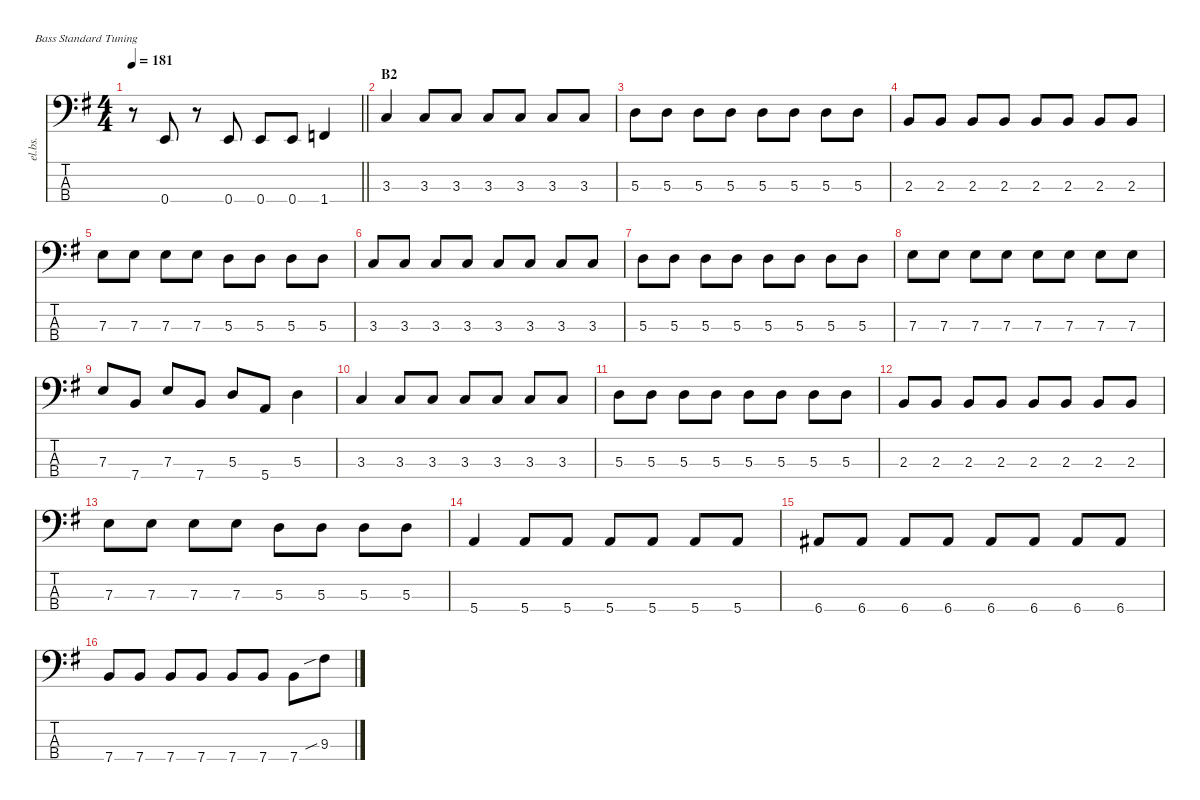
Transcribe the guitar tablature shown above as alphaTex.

\defaultSystemsLayout 4
\hideDynamics
\bracketExtendMode nobrackets
\track ("Bass" "el.bs.") {instrument electricbassfinger}
\staff {score tabs}
\tuning (G2 D2 A1 E1)
\ts (4 4)
\tempo 181
\clef f4
\barLineRight lightlight
\ks g
r.8{dy f} 0.4{acc forcenatural}.8 r.8 0.4{acc forcenatural}.8 0.4{acc forcenatural}.8 0.4{acc forcenatural}.8 1.4{acc forcenatural}.4 |
\section ("" "B2")
3.3{acc forcenatural}.4 3.3{acc forcenatural}.8 3.3{acc forcenatural}.8 3.3{acc forcenatural}.8 3.3{acc forcenatural}.8 3.3{acc forcenatural}.8 3.3{acc forcenatural}.8 |
5.3{acc forcenatural}.8 5.3{acc forcenatural}.8 5.3{acc forcenatural}.8 5.3{acc forcenatural}.8 5.3{acc forcenatural}.8 5.3{acc forcenatural}.8 5.3{acc forcenatural}.8 5.3{acc forcenatural}.8 |
2.3{acc forcenatural}.8 2.3{acc forcenatural}.8 2.3{acc forcenatural}.8 2.3{acc forcenatural}.8 2.3{acc forcenatural}.8 2.3{acc forcenatural}.8 2.3{acc forcenatural}.8 2.3{acc forcenatural}.8 |
7.3{acc forcenatural}.8 7.3{acc forcenatural}.8 7.3{acc forcenatural}.8 7.3{acc forcenatural}.8 5.3{acc forcenatural}.8 5.3{acc forcenatural}.8 5.3{acc forcenatural}.8 5.3{acc forcenatural}.8 |
3.3{acc forcenatural}.8 3.3{acc forcenatural}.8 3.3{acc forcenatural}.8 3.3{acc forcenatural}.8 3.3{acc forcenatural}.8 3.3{acc forcenatural}.8 3.3{acc forcenatural}.8 3.3{acc forcenatural}.8 |
5.3{acc forcenatural}.8 5.3{acc forcenatural}.8 5.3{acc forcenatural}.8 5.3{acc forcenatural}.8 5.3{acc forcenatural}.8 5.3{acc forcenatural}.8 5.3{acc forcenatural}.8 5.3{acc forcenatural}.8 |
7.3{acc forcenatural}.8 7.3{acc forcenatural}.8 7.3{acc forcenatural}.8 7.3{acc forcenatural}.8 7.3{acc forcenatural}.8 7.3{acc forcenatural}.8 7.3{acc forcenatural}.8 7.3{acc forcenatural}.8 |
7.3{acc forcenatural}.8 7.4{acc forcenatural}.8 7.3{acc forcenatural}.8 7.4{acc forcenatural}.8 5.3{acc forcenatural}.8 5.4{acc forcenatural}.8 5.3{acc forcenatural}.4 |
3.3{acc forcenatural}.4 3.3{acc forcenatural}.8 3.3{acc forcenatural}.8 3.3{acc forcenatural}.8 3.3{acc forcenatural}.8 3.3{acc forcenatural}.8 3.3{acc forcenatural}.8 |
5.3{acc forcenatural}.8 5.3{acc forcenatural}.8 5.3{acc forcenatural}.8 5.3{acc forcenatural}.8 5.3{acc forcenatural}.8 5.3{acc forcenatural}.8 5.3{acc forcenatural}.8 5.3{acc forcenatural}.8 |
2.3{acc forcenatural}.8 2.3{acc forcenatural}.8 2.3{acc forcenatural}.8 2.3{acc forcenatural}.8 2.3{acc forcenatural}.8 2.3{acc forcenatural}.8 2.3{acc forcenatural}.8 2.3{acc forcenatural}.8 |
7.3{acc forcenatural}.8 7.3{acc forcenatural}.8 7.3{acc forcenatural}.8 7.3{acc forcenatural}.8 5.3{acc forcenatural}.8 5.3{acc forcenatural}.8 5.3{acc forcenatural}.8 5.3{acc forcenatural}.8 |
5.4{acc forcenatural}.4 5.4{acc forcenatural}.8 5.4{acc forcenatural}.8 5.4{acc forcenatural}.8 5.4{acc forcenatural}.8 5.4{acc forcenatural}.8 5.4{acc forcenatural}.8 |
6.4{acc #}.8 6.4{acc #}.8 6.4{acc #}.8 6.4{acc #}.8 6.4{acc #}.8 6.4{acc #}.8 6.4{acc #}.8 6.4{acc #}.8 |
7.4{acc forcenatural}.8 7.4{acc forcenatural}.8 7.4{acc forcenatural}.8 7.4{acc forcenatural}.8 7.4{acc forcenatural}.8 7.4{acc forcenatural}.8 7.4{acc forcenatural}.8 9.3{sib acc #}.8
